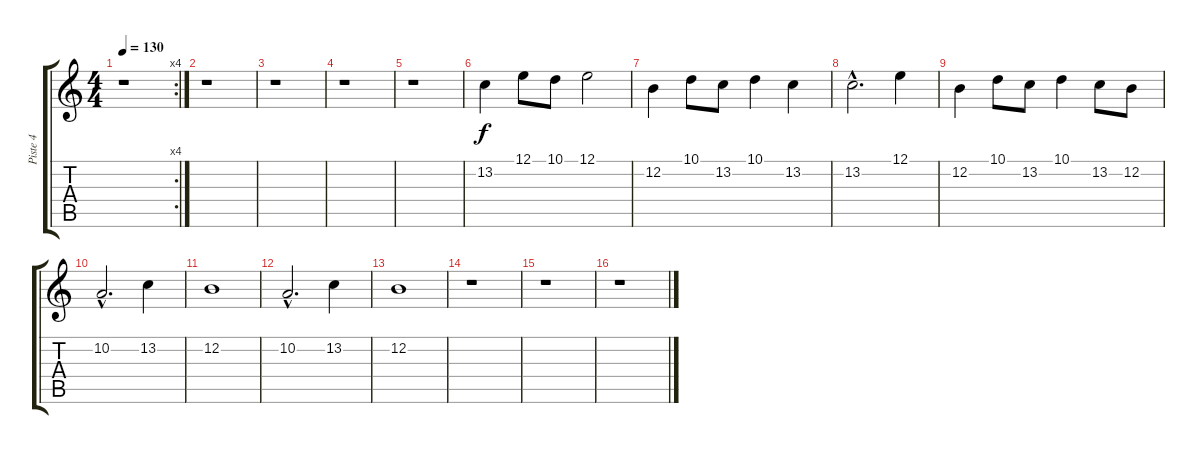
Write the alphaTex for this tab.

\track ("Piste 4" "Piste 4") {instrument synthstrings2}
\staff {score tabs}
\tuning (E4 B3 G3 D3 A2 E2) {hide}
\rc 4
\ts (4 4)
\tempo 130
\clef g2
\ks c
r.1{dy f} |
r.1 |
r.1 |
r.1 |
r.1 |
13.2.4{volume 11 instrument synthstrings2} 12.1.8 10.1.8 12.1.2 |
12.2.4 10.1.8 13.2.8 10.1.4 13.2.4 |
13.2{hac}.2{d volume 11 instrument synthstrings2} 12.1.4 |
12.2.4 10.1.8 13.2.8 10.1.4 13.2.8 12.2.8 |
10.2{hac}.2{d} 13.2.4 |
12.2.1 |
10.2{hac}.2{d} 13.2.4 |
12.2.1 |
r.1 |
r.1 |
r.1
